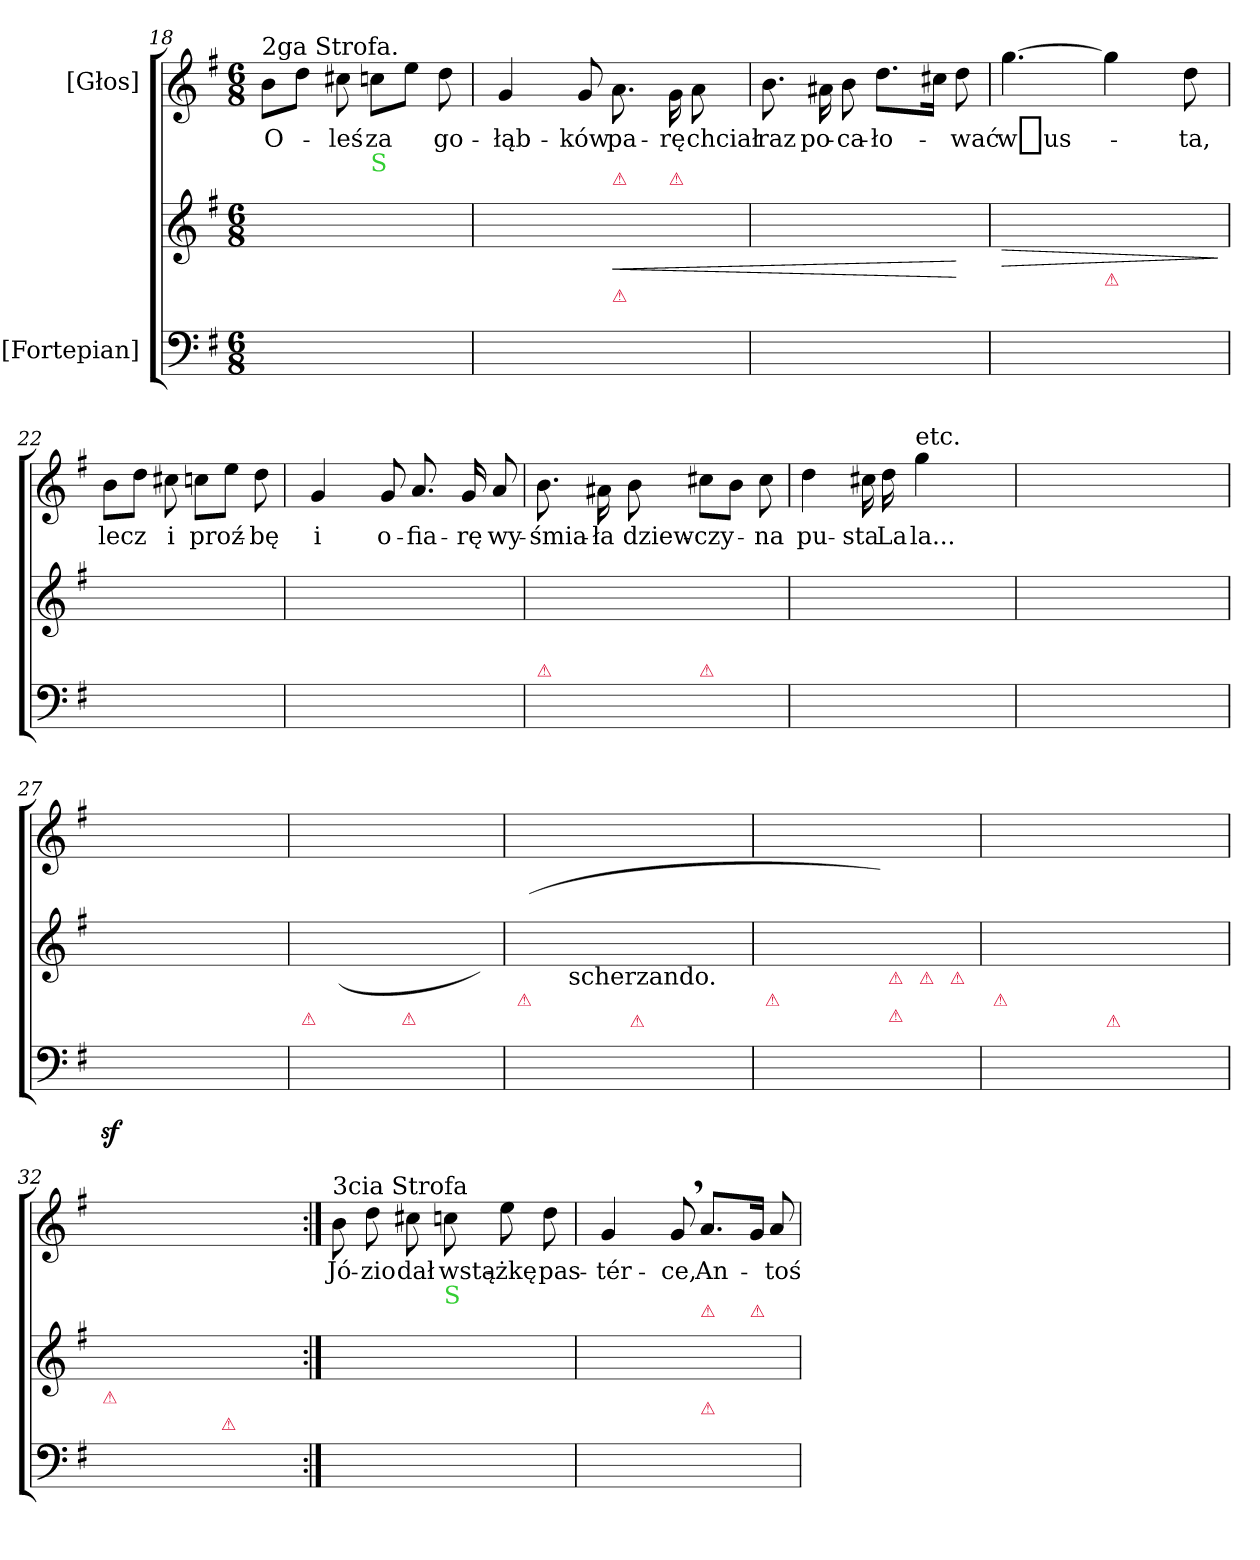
**kern	**kern	**dynam	**kern	**text
*part2	*part2	*part2	*part1	*part1
*staff3	*staff2	*staff2/3	*staff1	*staff1
*I"[Fortepian]	*	*	*I"[Głos]	*
*clefF4	*clefG2	*	*clefG2	*
*k[f#]	*k[f#]	*	*k[f#]	*
*M6/8	*M6/8	*	*M6/8	*
=18	=18	=18	=18	=18
*^	*	*	*	*
!	!	!	!	!LO:TX:a:t=2ga Strofa.	!
8ryy	4.GG\yy	8gyy/ 8byy/L	.	8b\L	O-
8G/Lyy	.	8byy/ 8ddyy/	.	8dd\J	.
[8D/Jyy	.	8a#Xyy/ 8cc#Xyy/J	.	8cc#X\	-leś
!	!	!LO:TX:a:color=limegreen:t=S	!	!	!
8D/Lyy]	4.GG\yy	8anyy/ 8cc#yy/L	.	8ccn\L	za
8G/yy	.	[8cc#yy/ 8eeyy/	.	8ee\J	.
(8D/Jyy	.	8f#yy/ 8cc#yy]/ 8ddyy/J	.	8dd\	go-
=19	=19	=19	=19	=19	=19
.	.	8qdd/yy	.	.	.
*	*	*^	*	*	*
8G/Lyy)	2.GG\yy	8.g/Lyy	4.B\yy	.	4g/	-łąb-
8D/yy	.	.	.	.	.	.
.	.	16f#/Kyy	.	.	.	.
8G/Jyy	.	8g/Jyy	.	.	8g/	-ków
!	!	!LO:TX:a:color=crimson:t=⚠	!	!	!	!
!LO:TX:a:color=crimson:t=⚠	!	!	!	!	!	!
(8F#/Lyy	.	8.a/Lyy	4.d\yy	<	8.a\	pa-
8D/yy	.	.	.	.	.	.
!	!	!LO:TX:a:color=crimson:t=⚠	!	!	!	!
.	.	16g/Kyy	.	.	16g\	-rę
8F#/Jyy)	.	8a/Jyy	.	.	8a\	chciał
=20	=20	=20	=20	=20	=20	=20
8G/Lyy	2.GG\yy	8.gyy/ 8.byy/L	4.ryy	.	8.b\	raz
8D/yy	.	.	.	.	.	.
.	.	16f#yy/ 16ayy/K	.	.	16a#X\	po-
8G/Jyy	.	8gyy/ 8byy/J	.	.	8b\	-ca-
8A/Lyy	.	8.dd/Lyy	4f#\yy	.	8.dd\L	-ło-
8D/yy	.	.	.	.	.	.
.	.	16cc/Kyy	.	.	16cc#X\Jk	.
8A/Jyy	.	8dd/Jyy	8ryy	[	8dd\	-wać
=21	=21	=21	=21	=21	=21	=21
8B/Lyy	2.GG\yy	[4.gg/yy	4.g\yy	>	[4.gg\	w_us-
8D/yy	.	.	.	.	.	.
8B/Jyy	.	.	.	.	.	.
!LO:TX:a:color=crimson:t=⚠	!	!	!	!	!	!
8c/Lyy	.	8gg/Lyy]	4.a\yy	.	4gg\]	.
8D/yy	.	16ff#/Lyy	.	.	.	.
.	.	16ee/yy	.	.	.	.
8A/Jyy	.	16dd/yy	.	.	8dd\	-ta,
.	.	16cc/JJyy	.	.	.	.
*v	*v	*	*	*	*	*
*	*v	*v	*	*	*
.	.	]	.	.
=22	=22	=22	=22	=22
*^	*	*	*	*
8ryy	2.GG\yy	8b/Lyy	.	8b\L	lecz
(8B/Lyy	.	8dyy/ 8ddyy/	.	8dd\J	.
8A#X/Jyy	.	8eyy/ 8cc#Xyy/J	.	8cc#X\	i
8An/Lyy	.	8f#yy/ 8ccnyy/L	.	8ccn\L	proź-
8G/yy	.	8gyy/ 8eeyy/	.	8ee\J	.
8F#/Jyy	.	8ayy/ 8ddyy/J	.	8dd\	-bę
=23	=23	=23	=23	=23	=23
.	.	8qdd/yy	.	.	.
8G/Lyy)	4.GG\yy	4.Byy/ 4.gyy/	.	4g/	i
(<16D/Lyy	.	.	.	.	.
16E/Jyy)	.	.	.	.	.
[8G/Jyy	.	.	.	8g/	o-
.	.	8qdd/yy	.	.	.
8G/Lyy]	4.GG\yy	4.dyy/ 4.ayy/	.	8.a/	-fia-
(<16D/Lyy	.	.	.	.	.
16F#/Jyy)	.	.	.	16g/	-rę
[8G/Jyy	.	.	.	8a/	wy-
=24	=24	=24	=24	=24	=24
*	*	*^	*	*	*
!LO:TX:a:color=crimson:t=⚠	!	!	!	!	!	!
8G/yy]	8GG/Lyy	4.b/yy	2.g\yy	.	8.b\	-śmia-
8ryy	(>8G\yy	.	.	.	.	.
.	.	.	.	.	16a#X\	-ła
8ryy	8F#\Jyy	.	.	.	8b\	dziew-
!LO:TX:a:color=crimson:t=⚠	!	!	!	!	!	!
4.ryy	8E\Lyy	4.cc#X/yy	.	.	8cc#X\L	-czy-
.	8AA/yy)	.	.	.	8b\J	.
.	[8A\Jyy	.	.	.	8cc#\	-na
*v	*v	*	*	*	*	*
=25	=25	=25	=25	=25	=25
8Dyy\ 8Ayy]\	8dd/yy	8f#\yy	.	4dd\	pu-
8ryy	8ryy	8ryy	.	.	.
8ryy	8ryy	2ryy	.	16cc#X\	-sta
.	.	.	.	16dd\	La
!	!	!	!	!LO:TX:a:t=etc.	!
(4.BB/yy	8ryy	.	.	4gg\	la...
.	8Byy/ 8dyy/ 8gyy/	.	.	.	.
.	8ryy	.	.	16cc#\yy	[la
.	.	.	.	16dd\yy	la
*	*v	*v	*	*	*
=26	=26	=26	=26	=26
4.C/yy	8ryy	.	4ff#\yy	la
.	8Ayy/ 8dyy/ 8f#yy/	.	.	.
.	8ryy	.	16cc#X\yy	la
.	.	.	16dd\yy	la
4.BB/yy	8ryy	.	8gg\yy	la
.	8Byy/ 8dyy/ 8gyy/	.	8ryy	.
.	8ryy	.	16cc#\yy	la
.	.	.	16dd\yy	la
=27	=27	=27	=27	=27
4.CCyyz</ 4.Cyyz</	8ryy	.	[4.ff#\yy	la
.	8Ayy/ 8d#Xyy/ 8f#yy/L	.	.	.
.	8Ayy/ 8d#yy/ 8f#yy/J	.	.	.
4.CC#Xyy/ 4.C#Xyy/)	8ryy	.	8ff#\Lyy]	.
.	8Ayy/ 8eyy/ 8gyy/L	.	8ee\Jyy	la
.	8Ayy/ 8eyy/ 8gyy/J	.	8g/yy	la
=28	=28	=28	=28	=28
*	*^	*	*	*
!LO:TX:a:color=crimson:t=⚠	!	!	!	!	!
(8D\Lyy	8ryy	4.ryy	.	(8b\yy	la
8DD^/Jyy)	(8dyy^>/ 8gyy^>/ 8byy^>/L	.	.	4dd\yy)	.
8ryy	8c#Xyy/ 8a#Xyy/J	.	.	.	.
!LO:TX:a:color=crimson:t=⚠	!	!	!	!	!
(8D\Lyy	8.an/Lyy	4.cn\yy	.	8a\yy	la
8DD^/Jyy)	.	.	.	4dd\yy	.
.	16e/Kyy	.	.	.	.
8ryy	8f#/Jyy)	.	.	.	.
*	*v	*v	*	*	*
=29	=29	=29	=29	=29
!LO:TX:a:color=crimson:t=⚠	!	!	!	!
8GG/Lyy	(8.Byy^^/ 8.gyy^^/L	.	4g/yy	la]
8Dyy\ 8Byy\	.	.	.	.
!	!LO:TX:b:t=scherzando.	!	!	!
.	16dd/Lyy	.	.	.
8GG/Jyy	16ee/yy	.	8ryy	.
.	16gg/JJyy	.	.	.
!LO:TX:a:color=crimson:t=⚠	!	!	!	!
8Dyy\ 8Byy\L	16ddd\LLyy	.	4ryy	.
.	16eee\yy	.	.	.
8GG/yy	16ggg\yy	.	.	.
.	16eee\yy	.	.	.
8Dyy\ 8Byy\J	16ddd\yy	.	8ryy	.
.	16gg\JJyy	.	.	.
=30	=30	=30	=30	=30
!LO:TX:a:color=crimson:t=⚠	!	!	!	!
8GG/Lyy	16ee/LLyy	.	2.ryy	.
.	16dd/yy	.	.	.
8Dyy\ 8Byy\	16g/yy	.	.	.
.	16dd/yy	.	.	.
8GG/Jyy	16ee/yy	.	.	.
.	16gg/JJyy)	.	.	.
!	!LO:TX:b:color=crimson:t=⚠	!	!	!
!LO:TX:a:color=crimson:t=⚠	!	!	!	!
8Dyy\ 8cyy\L	8ayy/ 8ff#yy/L	.	.	.
!	!LO:TX:b:color=crimson:t=⚠	!	!	!
8GG/yy	8gyy/ 8eeyy/	.	.	.
!	!LO:TX:b:color=crimson:t=⚠	!	!	!
8Dyy\ 8cyy\J	8f#yy/ 8ddyy/J	.	.	.
=31	=31	=31	=31	=31
!LO:TX:a:color=crimson:t=⚠	!	!	!	!
8GG/Lyy	8.g^^\Lyy	.	2.ryy	.
8Dyy\ 8Byy\	.	.	.	.
.	16dd\Lyy	.	.	.
8GG/Jyy	16ee\yy	.	.	.
.	16gg\JJyy	.	.	.
!LO:TX:a:color=crimson:t=⚠	!	!	!	!
8Dyy\ 8Byy\L	16ddd\LLyy	.	.	.
.	16eee\yy	.	.	.
8GG/yy	16ggg\yy	.	.	.
.	16eee\yy	.	.	.
8Dyy\ 8Byy\J	16ddd\yy	.	.	.
.	16gg\JJyy	.	.	.
=32	=32	=32	=32	=32
!LO:TX:a:color=crimson:t=⚠	!	!	!	!
8GG/Lyy	16ee/LLyy	.	2.ryy	.
.	16dd/yy	.	.	.
8Dyy\ 8Byy\	16g/yy	.	.	.
.	16dd/yy	.	.	.
8GG/Jyy	16ee/yy	.	.	.
.	16gg/JJyy	.	.	.
!LO:TX:a:color=crimson:t=⚠	!	!	!	!
8Dyy\ 8Ayy\L	8ayy/ 8ff#yy/L	.	.	.
8DD/yy	8eyy/ 8gyy/	.	.	.
8Dyy\ 8Ayy\J	8f#yy/ 8ayy/J	.	.	.
=33:|!	=33:|!	=33:|!	=33:|!	=33:|!
*^	*	*	*	*
!	!	!	!	!LO:TX:a:t=3cia Strofa	!
8ryy	4.GG\yy	8gyy/ 8byy/L	.	8b\	Jó-
8G/Lyy	.	8byy/ 8ddyy/	.	8dd\	-zio
[8D/Jyy	.	8a#Xyy/ 8cc#Xyy/J	.	8cc#X\	dał
!	!	!LO:TX:a:color=limegreen:t=S	!	!	!
8D/Lyy]	4.GG\yy	8anyy/ 8cc#yy/L	.	8ccn\	wstą-
8G/yy	.	[8cc#yy/ 8eeyy/	.	8ee\	-żkę
(8D/Jyy	.	8f#yy/ 8cc#yy]/ 8ddyy/J	.	8dd\	pas-
=34	=34	=34	=34	=34	=34
.	.	8qdd/yy	.	.	.
*	*	*^	*	*	*
8G/Lyy)	2.GG\yy	8.g/Lyy	4.B\yy	.	4g/	-tér-
8D/yy	.	.	.	.	.	.
.	.	16f#/Kyy	.	.	.	.
8G/Jyy	.	8g/Jyy	.	.	8g,/	-ce,
!	!	!LO:TX:a:color=crimson:t=⚠	!	!	!	!
!LO:TX:a:color=crimson:t=⚠	!	!	!	!	!	!
(8F#/Lyy	.	8.a/Lyy	4.d\yy	.	8.a/L	An-
8D/yy	.	.	.	.	.	.
!	!	!LO:TX:a:color=crimson:t=⚠	!	!	!	!
.	.	16g/Kyy	.	.	16g/Jk	.
8F#/Jyy)	.	8a/Jyy	.	.	8a/	-toś
*v	*v	*	*	*	*	*
*	*v	*v	*	*	*
=	=	=	=	=
*-	*-	*-	*-	*-
